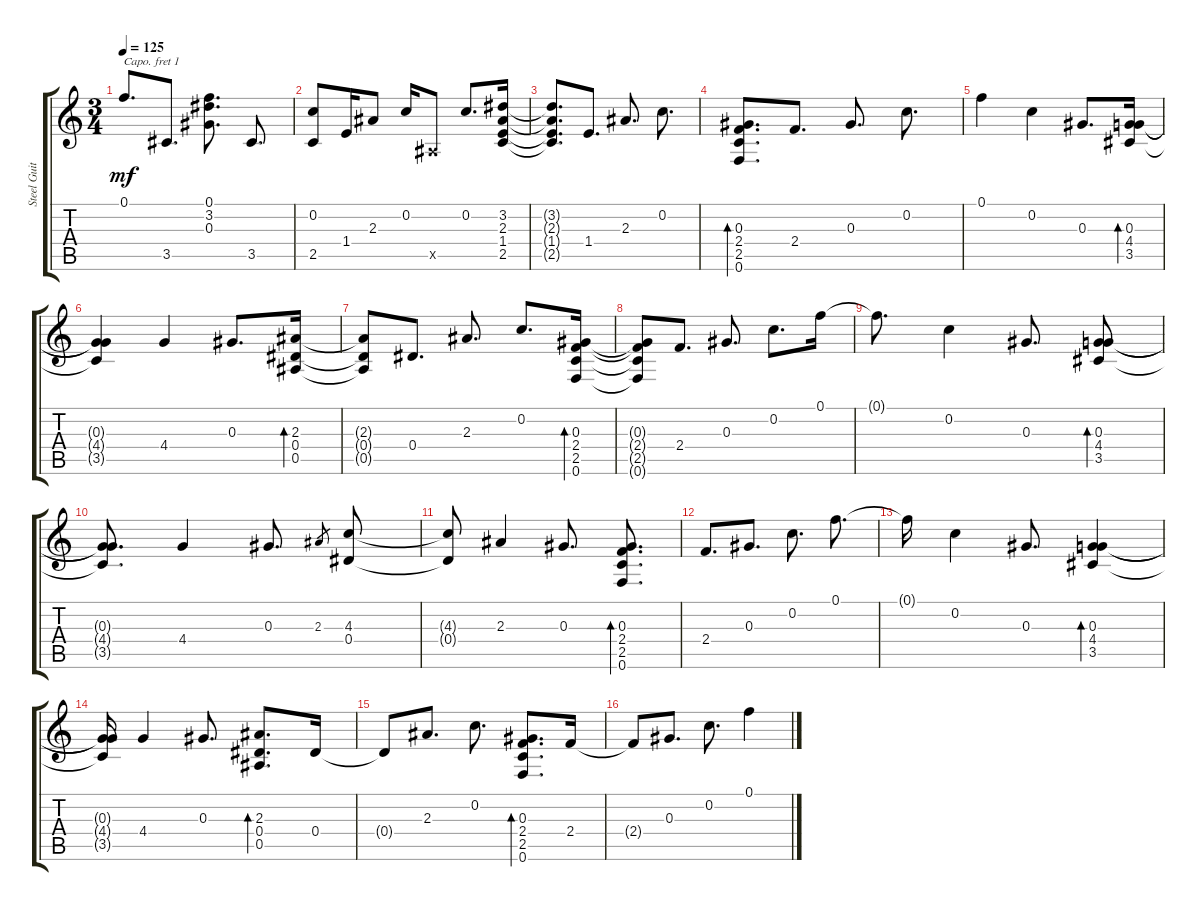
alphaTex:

\track ("Steel Guitar" "Steel Guit") {instrument acousticguitarsteel}
\staff {score tabs}
\capo 1
\tuning (E4 B3 G3 D3 A2 E2) {hide}
\ts (3 4)
\tempo 125
\clef g2
\ks c
0.1{t}.8{d dy mf} 3.5.8{d} (0.1 3.2 0.3).8{d} 3.5.8{d} |
(0.2 2.5).8 1.4.16 2.3.8 0.2.16 0.5{x}.8 0.2.8{d} (3.2 2.3 1.4 2.5).16 |
(3.2{t} 2.3{t} 1.4{t} 2.5{t}).8{d} 1.4.8{d} 2.3.8{d} 0.2.8{d} |
(0.3 2.4 2.5 0.6).8{d bd 120} 2.4.8{d} 0.3.8{d} 0.2.8{d} |
0.1.4 0.2.4 0.3.8{d} (0.3 4.4 3.5).16{bd 120} |
(0.3{t} 4.4{t} 3.5{t}).4 4.4.4 0.3.8{d} (2.3 0.4 0.5).16{bd 120} |
(2.3{t} 0.4{t} 0.5{t}).8 0.4.8{d} 2.3.8{d} 0.2.8{d} (0.3 2.4 2.5 0.6).16{bd 120} |
(0.3{t} 2.4{t} 2.5{t} 0.6{t}).8 2.4.8{d} 0.3.8{d} 0.2.8{d} 0.1.16 |
0.1{t}.8{d} 0.2.4 0.3.8{d} (0.3 4.4 3.5).8{bd 120} |
(0.3{t} 4.4{t} 3.5{t}).8{d} 4.4.4 0.3.8{d} 2.3.8{gr} (4.3 0.4).8 |
(4.3{t} 0.4{t}).8 2.3.4 0.3.8{d} (0.3 2.4 2.5 0.6).8{d bd 120} |
2.4.8{d} 0.3.8{d} 0.2.8{d} 0.1.8{d} |
0.1{t}.16 0.2.4 0.3.8{d} (0.3 4.4 3.5).4{bd 120} |
(0.3{t} 4.4{t} 3.5{t}).16 4.4.4 0.3.8{d} (2.3 0.4 0.5).8{d bd 120} 0.4.16 |
0.4{t}.8 2.3.8{d} 0.2.8{d} (0.3 2.4 2.5 0.6).8{d bd 120} 2.4.16 |
2.4{t}.8 0.3.8{d} 0.2.8{d} 0.1.4
